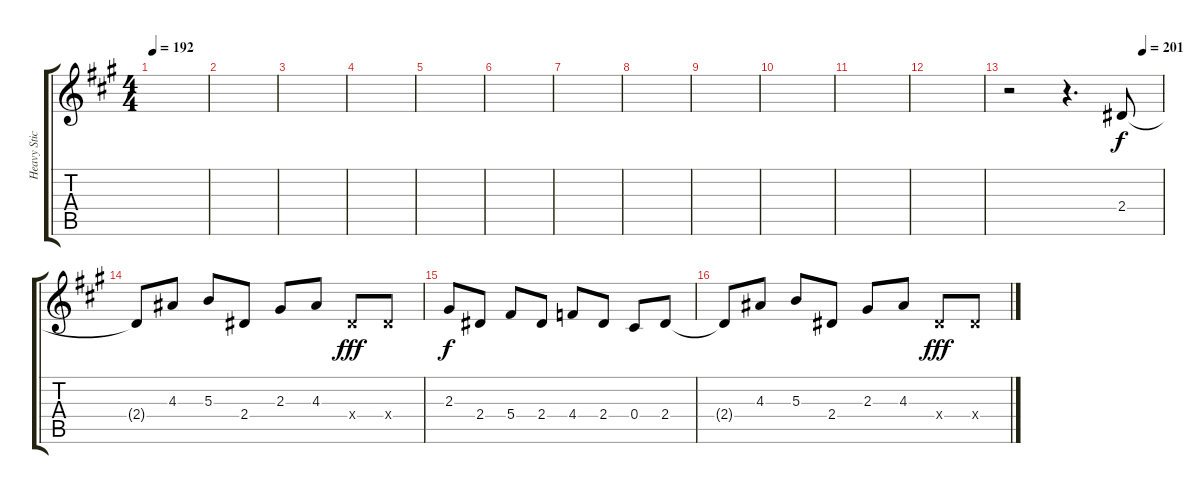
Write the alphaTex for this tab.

\track ("Heavy Stick" "Heavy Stic") {instrument distortionguitar}
\staff {score tabs}
\tuning (Eb4 Bb3 Gb3 Db3 Ab2 Eb2) {hide}
\ts (4 4)
\tempo 192
\clef g2
\ks a
|
|
|
|
|
|
|
|
|
|
|
|
\tempo (201 0.875)
r.2 r.4{d} 2.4.8 |
2.4{t}.8 4.3.8 5.3.8 2.4.8 2.3.8 4.3.8 2.4{x}.8{dy fff} 2.4{x}.8 |
2.3.8{dy f} 2.4.8 5.4.8 2.4.8 4.4.8 2.4.8 0.4.8 2.4.8 |
2.4{t}.8 4.3.8 5.3.8 2.4.8 2.3.8 4.3.8 2.4{x}.8{dy fff} 2.4{x}.8
